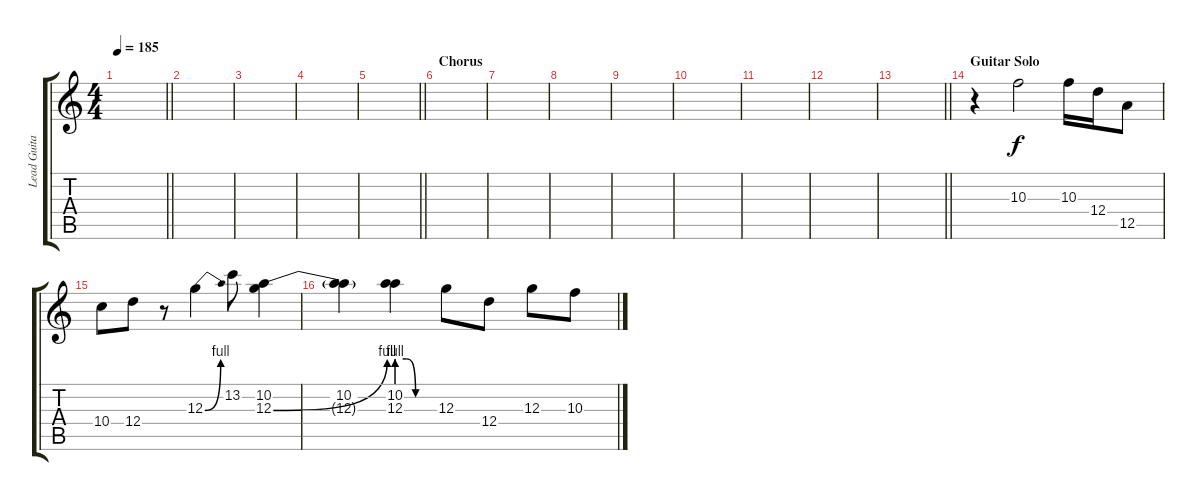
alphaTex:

\track ("Lead Guitar" "Lead Guita") {instrument distortionguitar}
\staff {score tabs}
\tuning (E4 B3 G3 D3 A2 E2) {hide}
\ts (4 4)
\tempo 185
\clef g2
\barLineRight lightlight
\ks c
|
|
|
|
\barLineRight lightlight
|
\section ("" "Chorus")
|
|
|
|
|
|
|
\barLineRight lightlight
|
\section ("" "Guitar Solo")
r.4 10.3.2 10.3.16 12.4.16 12.5.8 |
10.4.8 12.4.8 r.8 12.3{be (bend 0 0 60 4)}.4 13.2.8 (10.2 12.3{be (bend 0 0 60 4)}).4 |
(10.2 12.3{t}).4 (10.2 12.3{be (custom 0 4 15 4 30 0 60 0)}).4 12.3.8 12.4.8 12.3.8 10.3.8
